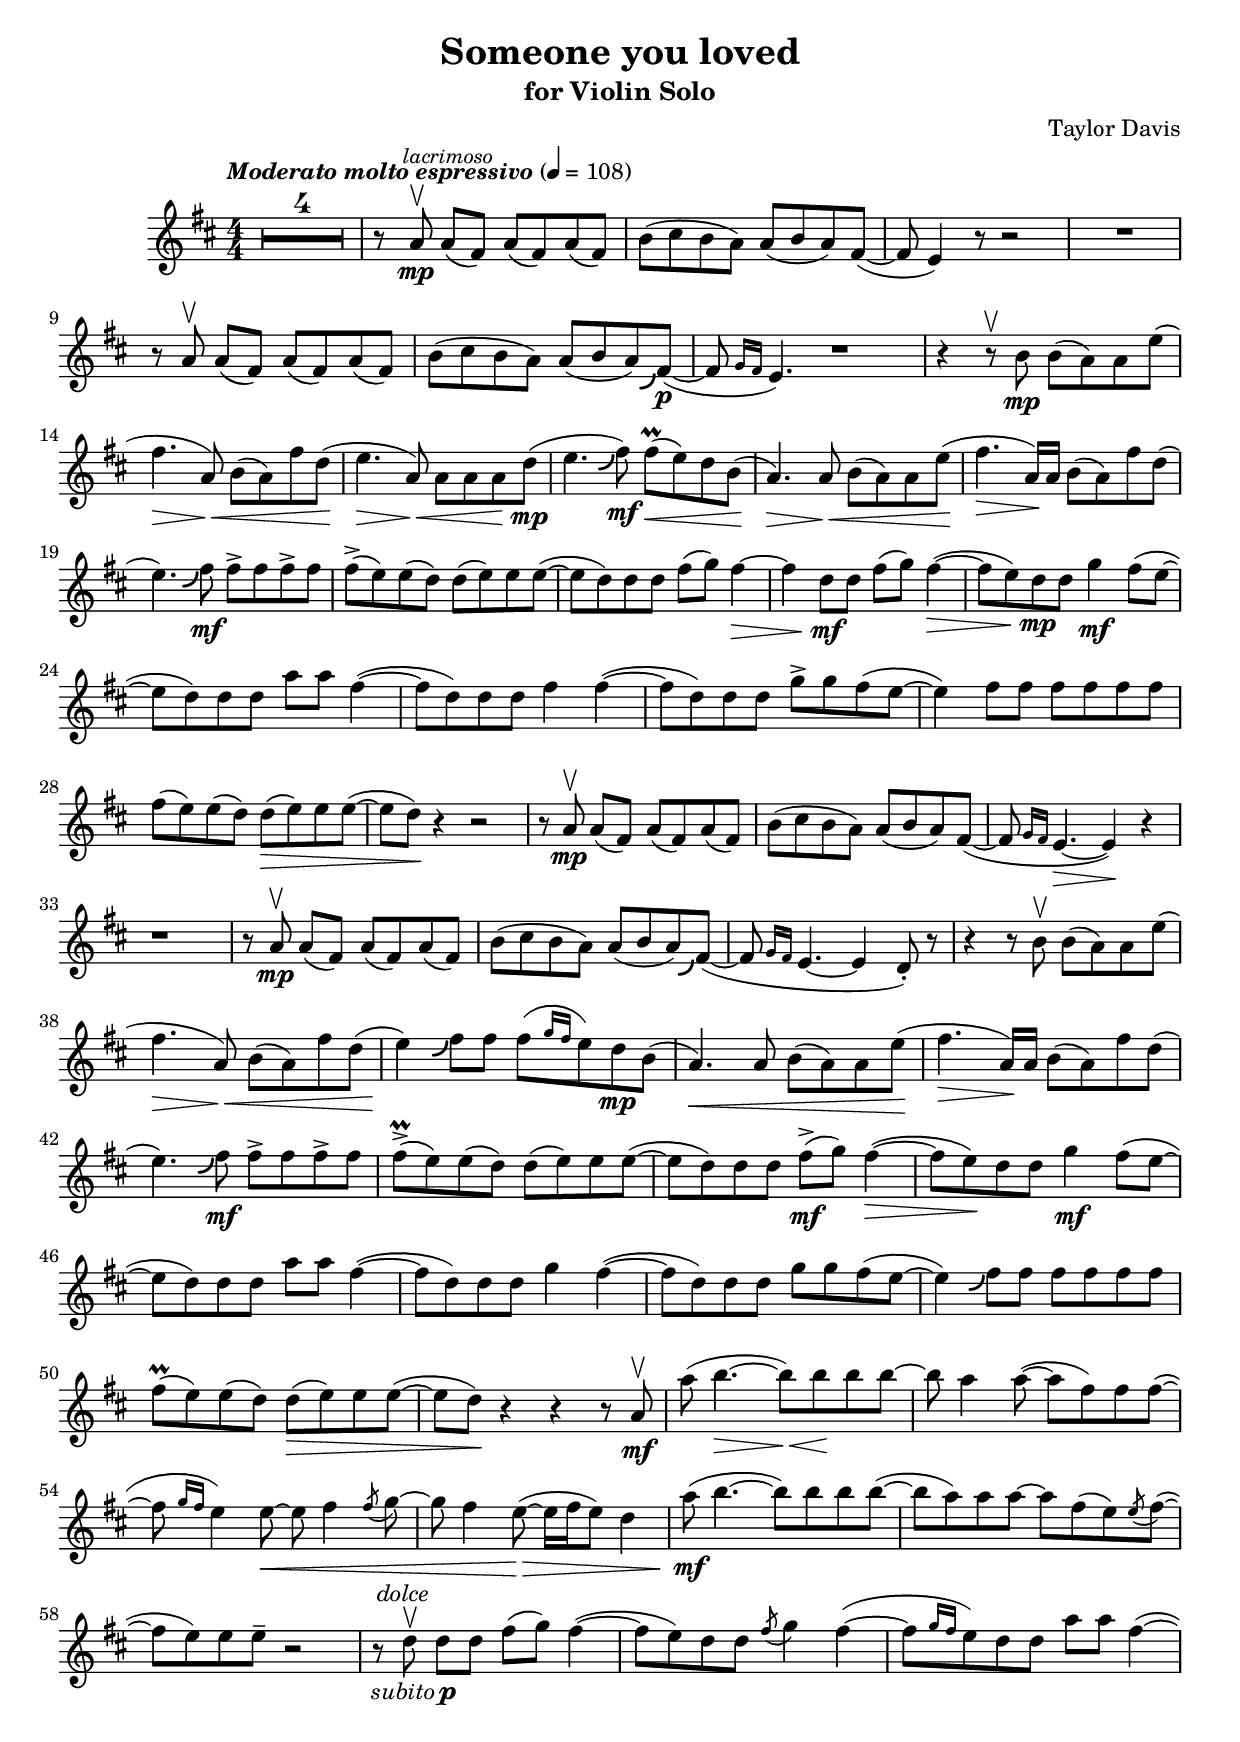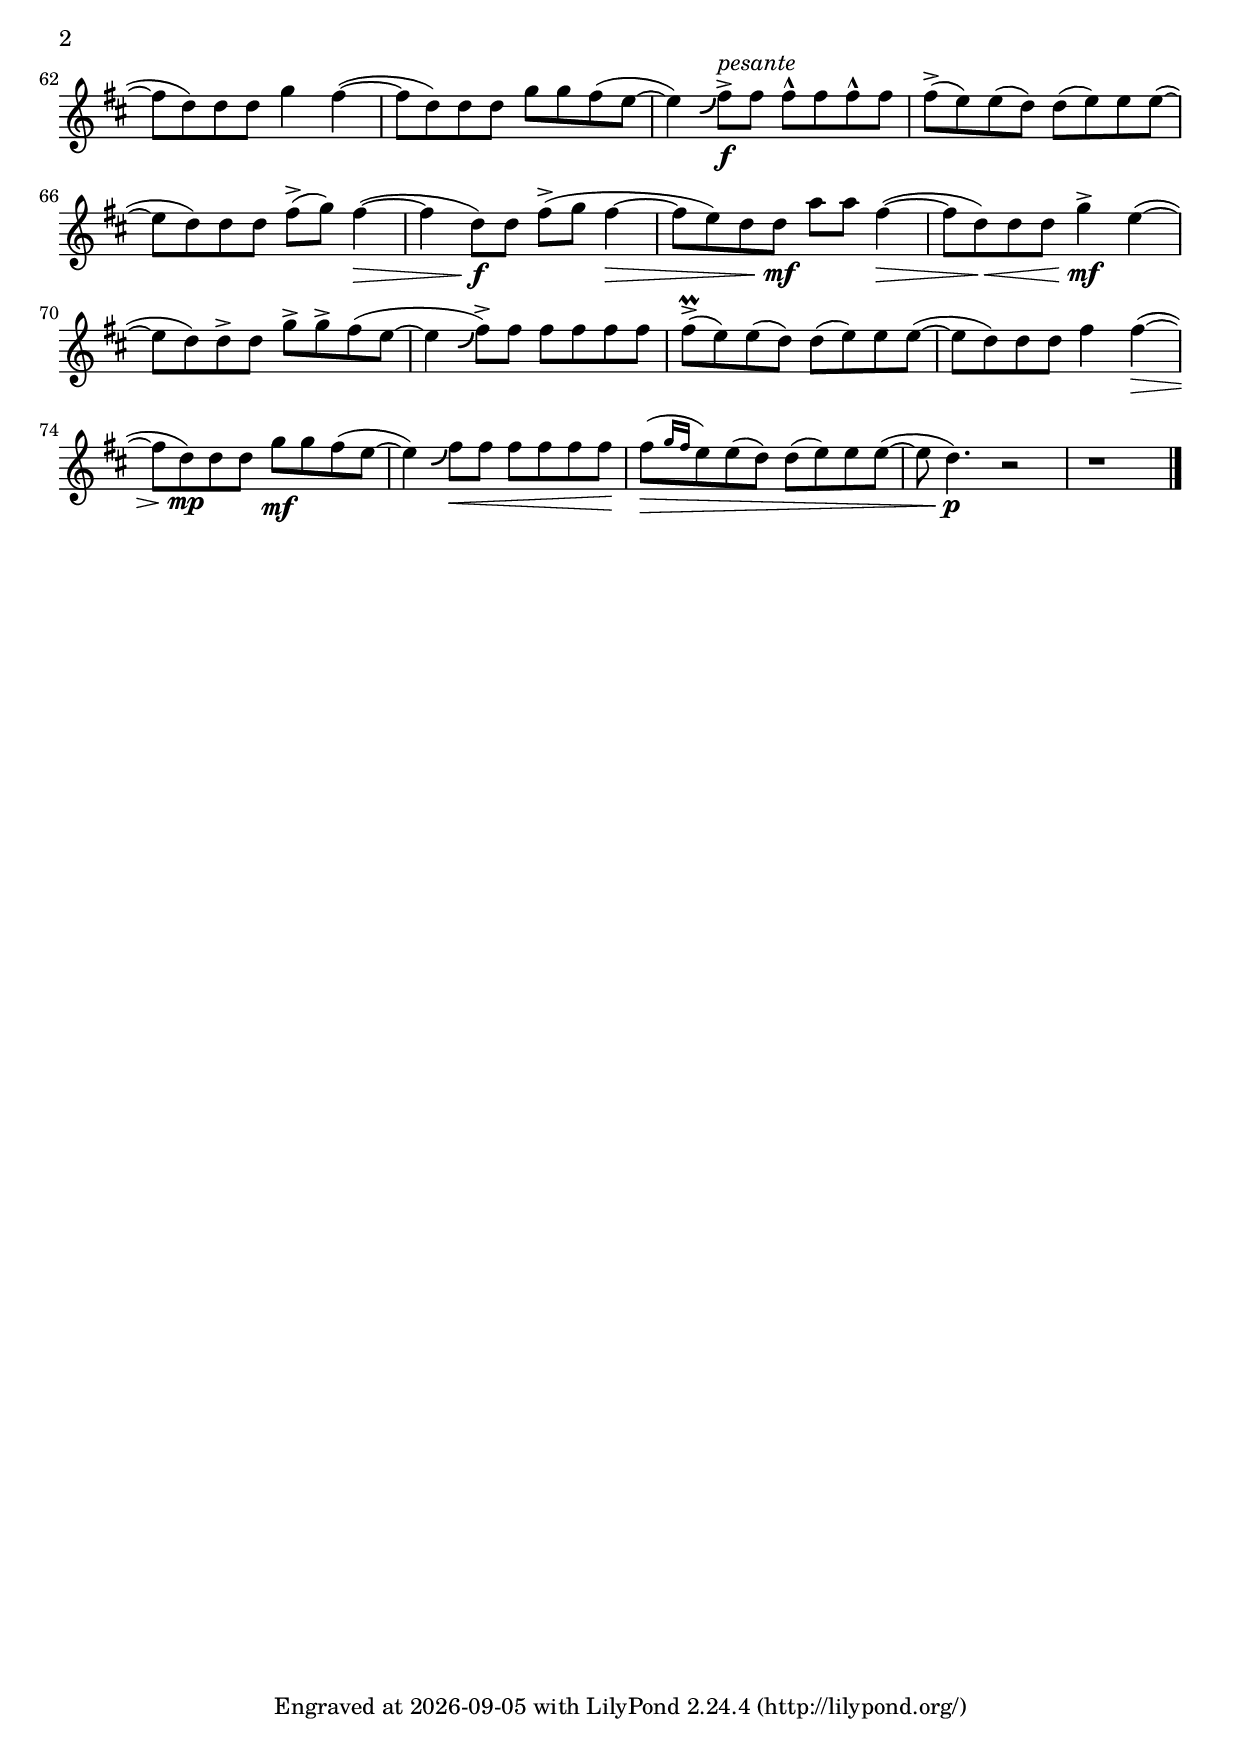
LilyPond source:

\version "2.20.0"

\version "2.23.3"

% the complementary to \bendAfter - might be also called \bendBefore
% stolen from http://lilypond.1069038.n5.nabble.com/bendBefore-td158553.html#d1390934109000-638
#(define (scoop-stencil grob)
  (ly:stencil-add
    (ly:note-head::print grob)
    (grob-interpret-markup grob
      (markup #:with-dimensions '(0 . 0) '(0 . 0)
              #:translate '(-0.3 . -0.3)
              #:path 0.25 '((moveto 0 0)
                            (curveto 0 -1.3 -1.3 -1.3 -1.3 -1.3))))))

scoop = \once \override NoteHead #'stencil = #scoop-stencil
% \new Staff { s4 \scoop f''4 }



\header {
    title = "Someone you loved"
    subtitle = "for Violin Solo"
    arranger = "Taylor Davis"
    % copyright = "BMG"
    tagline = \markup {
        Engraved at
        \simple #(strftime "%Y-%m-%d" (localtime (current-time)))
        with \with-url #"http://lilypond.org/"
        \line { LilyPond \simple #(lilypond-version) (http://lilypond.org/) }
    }
}

\paper {
    #(set-paper-size "a4")
    #(define fonts
         (set-global-fonts
          #:music "emmentaler"
          #:brace "emmentaler"
          #:roman "TeXGyre Schola"
          #:sans "TeXGyre Heros"
          #:factor (/ staff-height pt 20)
          ))
}

\layout {
    \context {
        \Score
        % \remove "Bar_number_engraver"
        \consists "Melody_engraver"
    }
}

global = {
    \key c \major
    \time 4/4

}

dolce = \markup { \italic dolce }
subitoP = \markup { \center-align \italic subito \dynamic p }

violin = \relative c' {
    \key d \major
    \numericTimeSignature
    \compressFullBarRests
    \tempo \markup { \italic"Moderato molto espressivo" } 4 = 108
    \override Score.RehearsalMark.self-alignment-X = #LEFT
    \override MultiMeasureRest.expand-limit = #1
    \omit Accidental

    R1*4 | r8  \mark \markup { \small \italic lacrimoso } a' \mp \upbow
    a[( f)]
    a( f) a( f)
    b[( c b a)] a [( b a) f~](f e4) r8 r2 | R1 |

    \break
    r8 a \upbow a[( f)] a( f) a( f) | b( c b a ) a( b a) \scoop f~( \p f \grace { g16 f16 } e4.) r1 s2 |
    r4 r8 \upbow b' \mp b( a) a e'( |

    \break
    f4.\> a,8) \! \<  b( a) f' d( \! |  e4. \> a,8 \!) \< a a a  d( \mp \! e4. \scoop f8 \mf) f( \< \prall  e) d b( \! | a4. \>) a8 \< \! b( a) a e'( \! | f4. \> a,16 \!) a16 b8 (a) f' d(

    \break
    e4.) \scoop f8 \mf f-> f f-> f | f->( e) e( d)  d (e) e e~(e d)d d  f[(g)] f4 \>  ~f  d8 \! \mf d f (g) f4~( \> f8 e ) d \mp \! d g4 \mf f8( e~

    \break
    e d) d d  a' a f4~( f8 d )d d f4 f~(   f8 d) d d g-> g f( e~  e4) f8 f f f f f

    \break
    f( e) e( d) d( \> e) e e~( e d) \! r4 r2 r8 a \upbow \mp a[( f)] a (f) a(f) | b( c b a) a( b a) f~( f  \grace { g16 f} e4.~ \> e4) \! r4

    \break
    r1 r8 a8 \upbow \mp a[ (f)] a(f) a(f) b( c b a) a( b a) \scoop f~( f \grace {g16 f} e4.~e4 d8_.) r8 r4  r8  b' \upbow b (a) a e'(

    \break
    f4. \> a,8) \! \<  b( a) f' d( e4) \! \scoop f8 f  f[( \grace { g16 f } e8) d \mp b(] a4.) \< a8 b[( a) a e'(]\! f4. \> a,16\!) a b8( a) f' d(

    \break
    e4.) \scoop f8 \mf f-> f f-> f | f->( \prall e) e( d) d( e) e e~( | e d) d d f->(\mf g) f4~(\>f8 e\!) d d g4 \mf f8( e~~

    \break
    e d) d d a' a f4~( f8 d) d d g4 f~( | f8 d) d d g g f( e~ | e4) \scoop f8 f f f f f

    \break
    f(\prall e) e( d) d( \> e) e e~( e d) \! r4 r4  r8 a \upbow \mf | a'( b4.~ \> b8\!\<) b \! b b~| b a4 a8~( a f) f f~(

    \break
    f8 \grace{ g16 f} e4) e8~\< e f4 \acciaccatura f8 g8~g f4  e8~( \!  \> e16 f16 e8) d4 | a'8( \! \mf b4.~b8) b b b~( b a) a a~ a f( e)  \acciaccatura e f~(

    \break
    f e) e e-- r2 | r8 d^\markup { \center-align \italic dolce } -\subitoP \upbow d[ d] f (g) f4~( | f8 e) d d  \acciaccatura f g4 f~( f8[ \grace { g16 f }  e8) d d] a' a f4~(

    \break
    f8 d) d d g4 f~( f8 d) d d g g f( e~ | e4) \scoop f8^\markup { \italic pesante }-> \f f f-^f f-^f | f->( e)  e( d) d( e) e e~(

    \break
    e d) d d f8->( g) f4~( \> f4 d8 \! \f) d f->( g f4~ \> f8 e) d d \! \mf  a' a f4~( \> f8 d) \! \< d d g4-> \! \mf e~(

    \break
    e8 d) d-> d g-> g-> f( e~ e4 \scoop f8->) f f f f f  | f->( \prall e) e( d) d( e) e e~( e d) d d f4 f~(\>

    \break
    f8 d) \! \mp d d g \mf g f( e~ | e4) \scoop f8 \< f f f f f \! | f[( \>  \grace{ g16 f} e8) e( d)] d( e) e e~( | e d4.) \p \! r2 | r1  \bar "|."

}

\score {
    \new Staff \with {
        midiInstrument = "violin"
    } \violin

    \layout { }
    \midi { }
}


